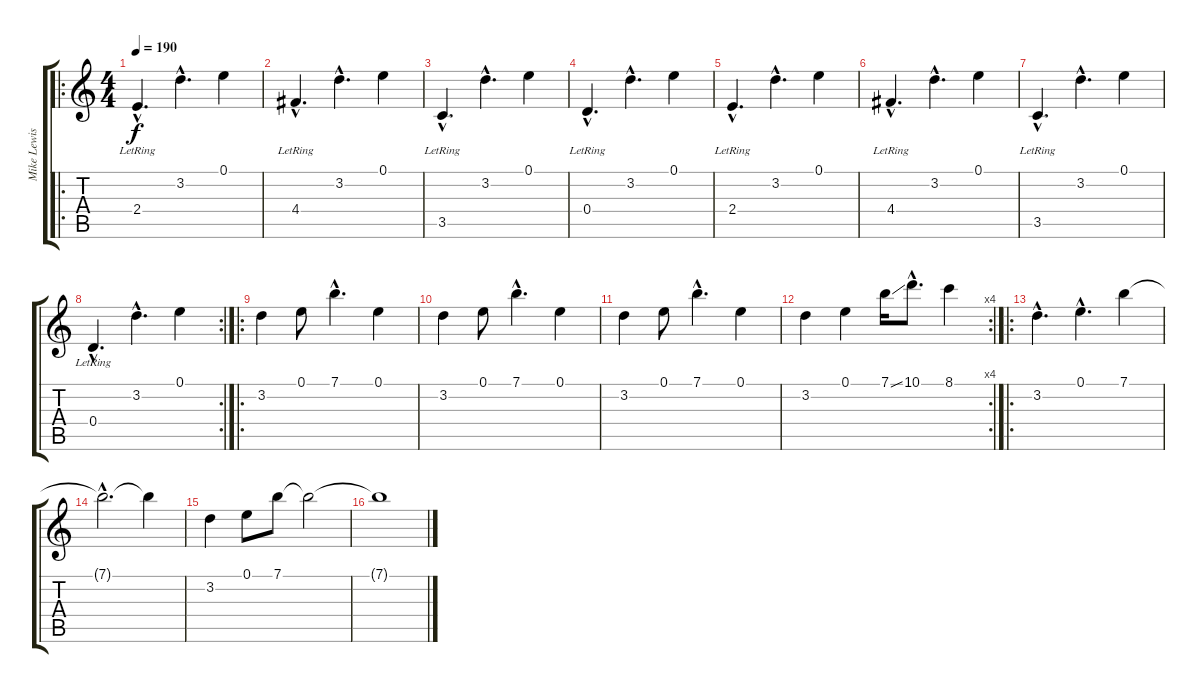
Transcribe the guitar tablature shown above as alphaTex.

\track ("Mike Lewis" "Mike Lewis") {instrument electricguitarclean}
\staff {score tabs}
\tuning (E4 B3 G3 D3 A2 E2) {hide}
\ro
\ts (4 4)
\tempo 190
\clef g2
\ks c
2.4{hac lr}.4{d dy f volume 16 instrument distortionguitar} 3.2{hac}.4{d} 0.1.4 |
4.4{hac lr}.4{d} 3.2{hac}.4{d} 0.1.4 |
3.5{hac lr}.4{d} 3.2{hac}.4{d} 0.1.4 |
0.4{hac lr}.4{d} 3.2{hac}.4{d} 0.1.4 |
2.4{hac lr}.4{d volume 16 instrument distortionguitar} 3.2{hac}.4{d} 0.1.4 |
4.4{hac lr}.4{d} 3.2{hac}.4{d} 0.1.4 |
3.5{hac lr}.4{d} 3.2{hac}.4{d} 0.1.4 |
\rc 2
0.4{hac lr}.4{d} 3.2{hac}.4{d} 0.1.4 |
\ro
3.2.4 0.1.8 7.1{hac}.4{d} 0.1.4 |
3.2.4 0.1.8 7.1{hac}.4{d} 0.1.4 |
3.2.4 0.1.8 7.1{hac}.4{d} 0.1.4 |
\rc 4
3.2.4 0.1.4 7.1{ss}.16 10.1{hac}.8{d} 8.1.4 |
\ro
3.2{hac}.4{d instrument electricguitarclean} 0.1{hac}.4{d} 7.1.4 |
7.1{hac t}.2{d} 7.1{t}.4 |
3.2.4 0.1.8 7.1.8 7.1{t}.2 |
7.1{t}.1
